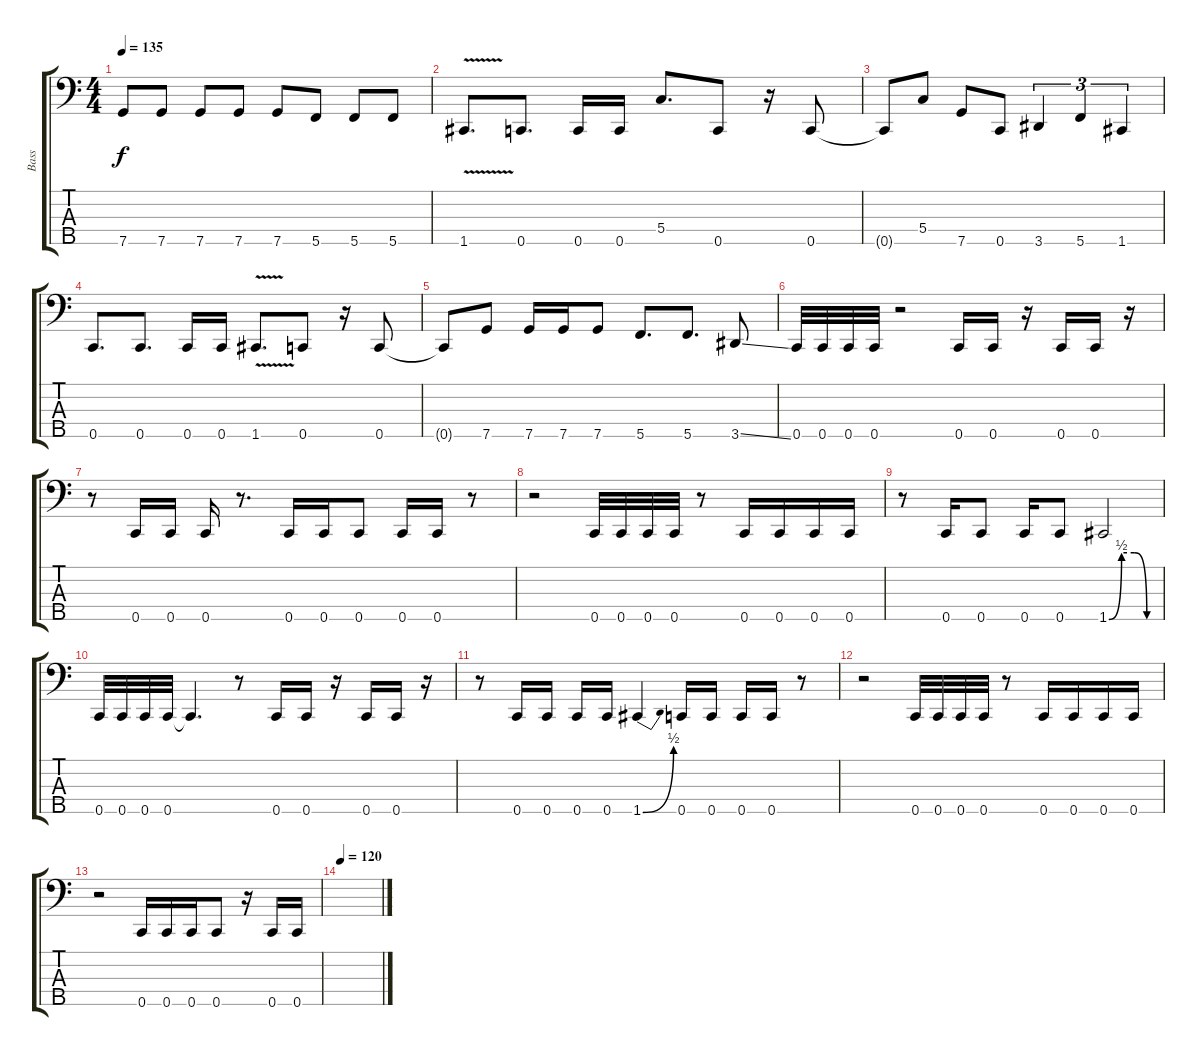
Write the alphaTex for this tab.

\track ("Bass" "Bass") {solo instrument electricbassfinger}
\staff {score tabs}
\tuning (A2 F2 C2 G1 C1) {hide}
\ts (4 4)
\tempo 135
\clef f4
\ks c
7.5.8{dy f} 7.5.8 7.5.8 7.5.8 7.5.8 5.5.8 5.5.8 5.5.8 |
1.5{v}.8{d} 0.5.8{d} 0.5.16 0.5.16 5.4.8{d} 0.5.8 r.16 0.5.8 |
0.5{t}.8 5.4.8 7.5.8 0.5.8 3.5.4{tu (3 2)} 5.5.4{tu (3 2)} 1.5.4{tu (3 2)} |
0.5.8{d} 0.5.8{d} 0.5.16 0.5.16 1.5{v}.8{d} 0.5.8 r.16 0.5.8 |
0.5{t}.8 7.5.8 7.5.16 7.5.16 7.5.8 5.5.8{d} 5.5.8{d} 3.5{ss}.8 |
0.5.32 0.5.32 0.5.32 0.5.32 r.2 0.5.16 0.5.16 r.16 0.5.16 0.5.16 r.16 |
r.8 0.5.16 0.5.16 0.5.16 r.8{d} 0.5.16 0.5.16 0.5.8 0.5.16 0.5.16 r.8 |
r.2 0.5.32 0.5.32 0.5.32 0.5.32 r.8 0.5.16 0.5.16 0.5.16 0.5.16 |
r.8 0.5.16 0.5.8 0.5.16 0.5.8 1.5{be (custom 0 0 15 2 30 2 45 0 60 0)}.2 |
0.5.32 0.5.32 0.5.32 0.5.32 0.5{t}.4{d} r.8 0.5.16 0.5.16 r.16 0.5.16 0.5.16 r.16 |
r.8 0.5.16 0.5.16 0.5.16 0.5.16 1.5{be (bend 0 0 60 2)}.4 0.5.16 0.5.16 0.5.16 0.5.16 r.8 |
r.2 0.5.32 0.5.32 0.5.32 0.5.32 r.8 0.5.16 0.5.16 0.5.16 0.5.16 |
r.2 0.5.16 0.5.16 0.5.16 0.5.8 r.16 0.5.16 0.5.16 |
\tempo 120
